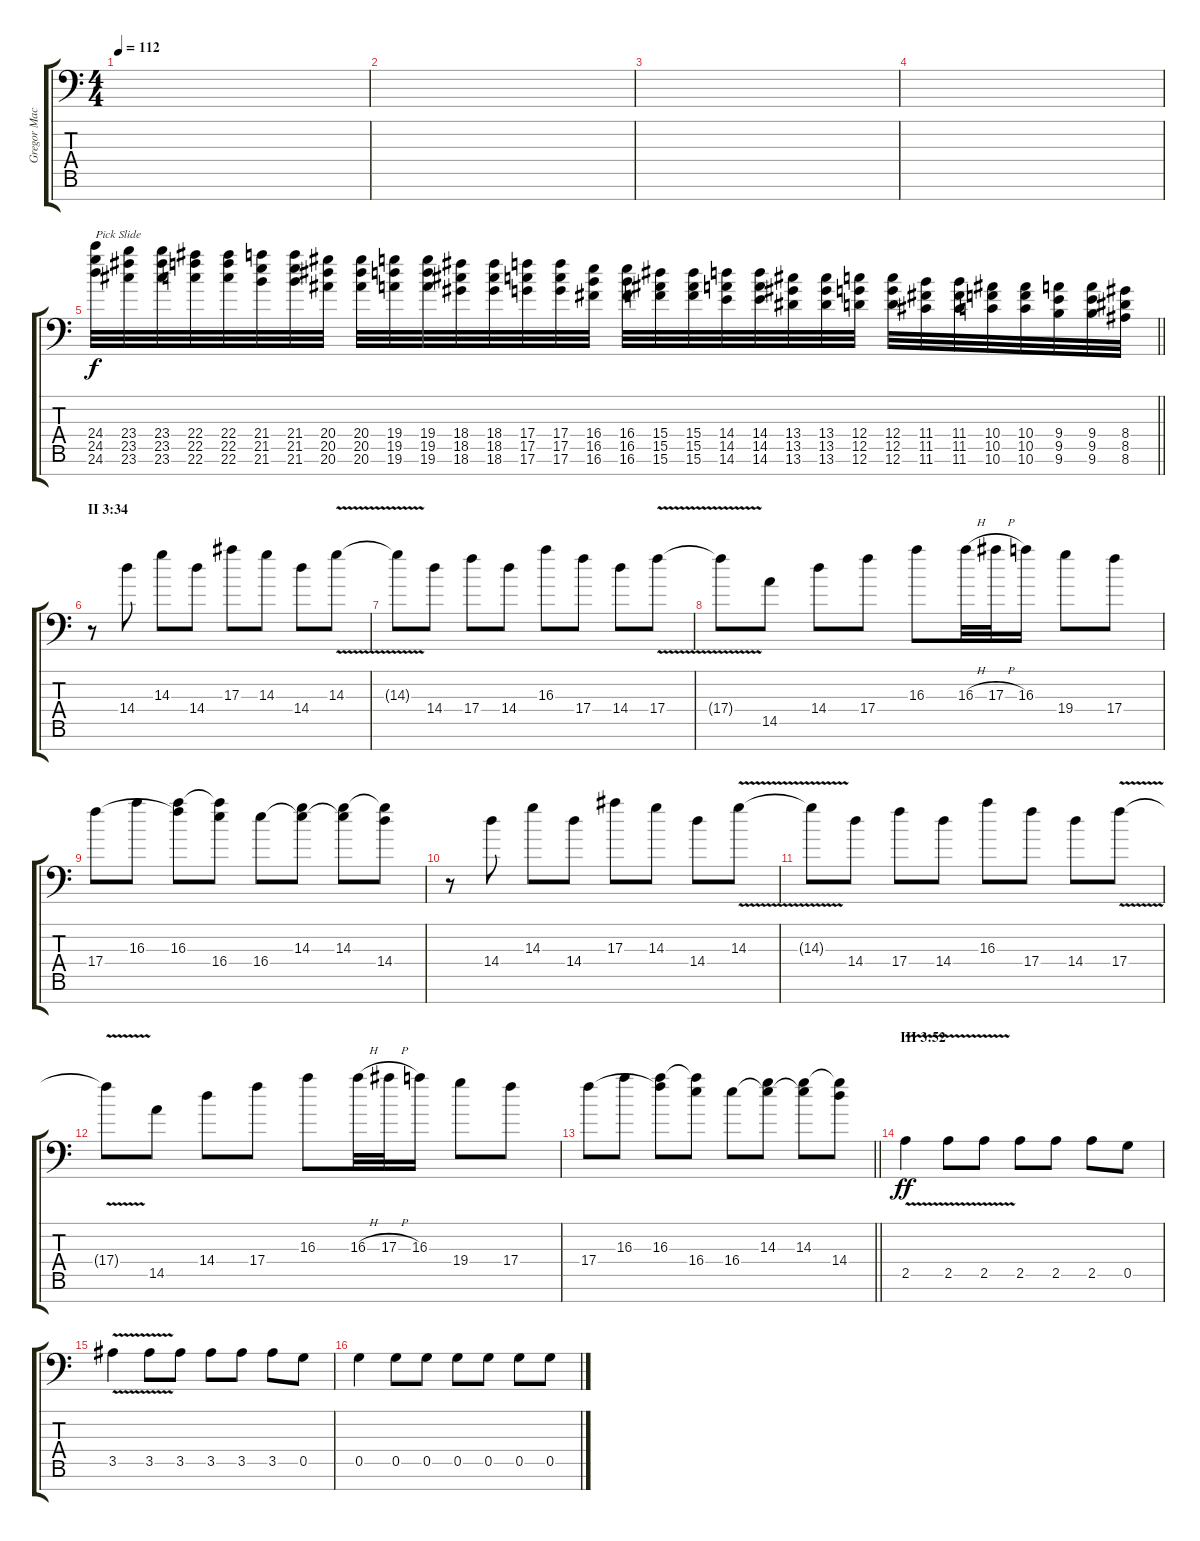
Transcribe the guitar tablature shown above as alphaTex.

\track ("Gregor Mackintosh (Lead Guitar)" "Gregor Mac") {instrument distortionguitar}
\staff {score tabs}
\tuning (D4 A3 F3 C3 G2 D2 A1) {hide}
\ts (4 4)
\tempo 112
\clef f4
\ks c
|
|
|
|
\barLineRight lightlight
(24.4 24.5 24.6).32{txt "Pick Slide" instrument guitarfretnoise} (23.4 23.5 23.6).32 (23.4 23.5 23.6).32 (22.4 22.5 22.6).32 (22.4 22.5 22.6).32 (21.4 21.5 21.6).32 (21.4 21.5 21.6).32 (20.4 20.5 20.6).32 (20.4 20.5 20.6).32 (19.4 19.5 19.6).32 (19.4 19.5 19.6).32 (18.4 18.5 18.6).32 (18.4 18.5 18.6).32 (17.4 17.5 17.6).32 (17.4 17.5 17.6).32 (16.4 16.5 16.6).32 (16.4 16.5 16.6).32 (15.4 15.5 15.6).32 (15.4 15.5 15.6).32 (14.4 14.5 14.6).32 (14.4 14.5 14.6).32 (13.4 13.5 13.6).32 (13.4 13.5 13.6).32 (12.4 12.5 12.6).32 (12.4 12.5 12.6).32 (11.4 11.5 11.6).32 (11.4 11.5 11.6).32 (10.4 10.5 10.6).32 (10.4 10.5 10.6).32 (9.4 9.5 9.6).32 (9.4 9.5 9.6).32 (8.4 8.5 8.6).32 |
\section ("" "II 3:34")
r.8{instrument distortionguitar} 14.4.8 14.3.8 14.4.8 17.3.8 14.3.8 14.4.8 14.3{v}.8 |
14.3{t}.8 14.4.8 17.4.8 14.4.8 16.3.8 17.4.8 14.4.8 17.4{v}.8 |
17.4{t}.8 14.5.8 14.4.8 17.4.8 16.3.8 16.3{h}.32 17.3{h}.32 16.3.16 19.4.8 17.4.8 |
17.4.8 16.3.8 (16.3 17.4{t}).8 (16.3{t} 16.4).8 16.4.8 (14.3 16.4{t}).8 (14.3 16.4{t}).8 (14.3{t} 14.4).8 |
r.8 14.4.8 14.3.8 14.4.8 17.3.8 14.3.8 14.4.8 14.3{v}.8 |
14.3{t}.8 14.4.8 17.4.8 14.4.8 16.3.8 17.4.8 14.4.8 17.4{v}.8 |
17.4{t}.8 14.5.8 14.4.8 17.4.8 16.3.8 16.3{h}.32 17.3{h}.32 16.3.16 19.4.8 17.4.8 |
\barLineRight lightlight
17.4.8 16.3.8 (16.3 17.4{t}).8 (16.3{t} 16.4).8 16.4.8 (14.3 16.4{t}).8 (14.3 16.4{t}).8 (14.3{t} 14.4).8 |
\section ("" "III 3:52")
2.5{v}.4{dy ff} 2.5{v}.8 2.5{v}.8 2.5.8 2.5.8 2.5.8 0.5.8 |
3.5{v}.4 3.5{v}.8 3.5.8 3.5.8 3.5.8 3.5.8 0.5.8 |
0.5.4 0.5.8 0.5.8 0.5.8 0.5.8 0.5.8 0.5.8
